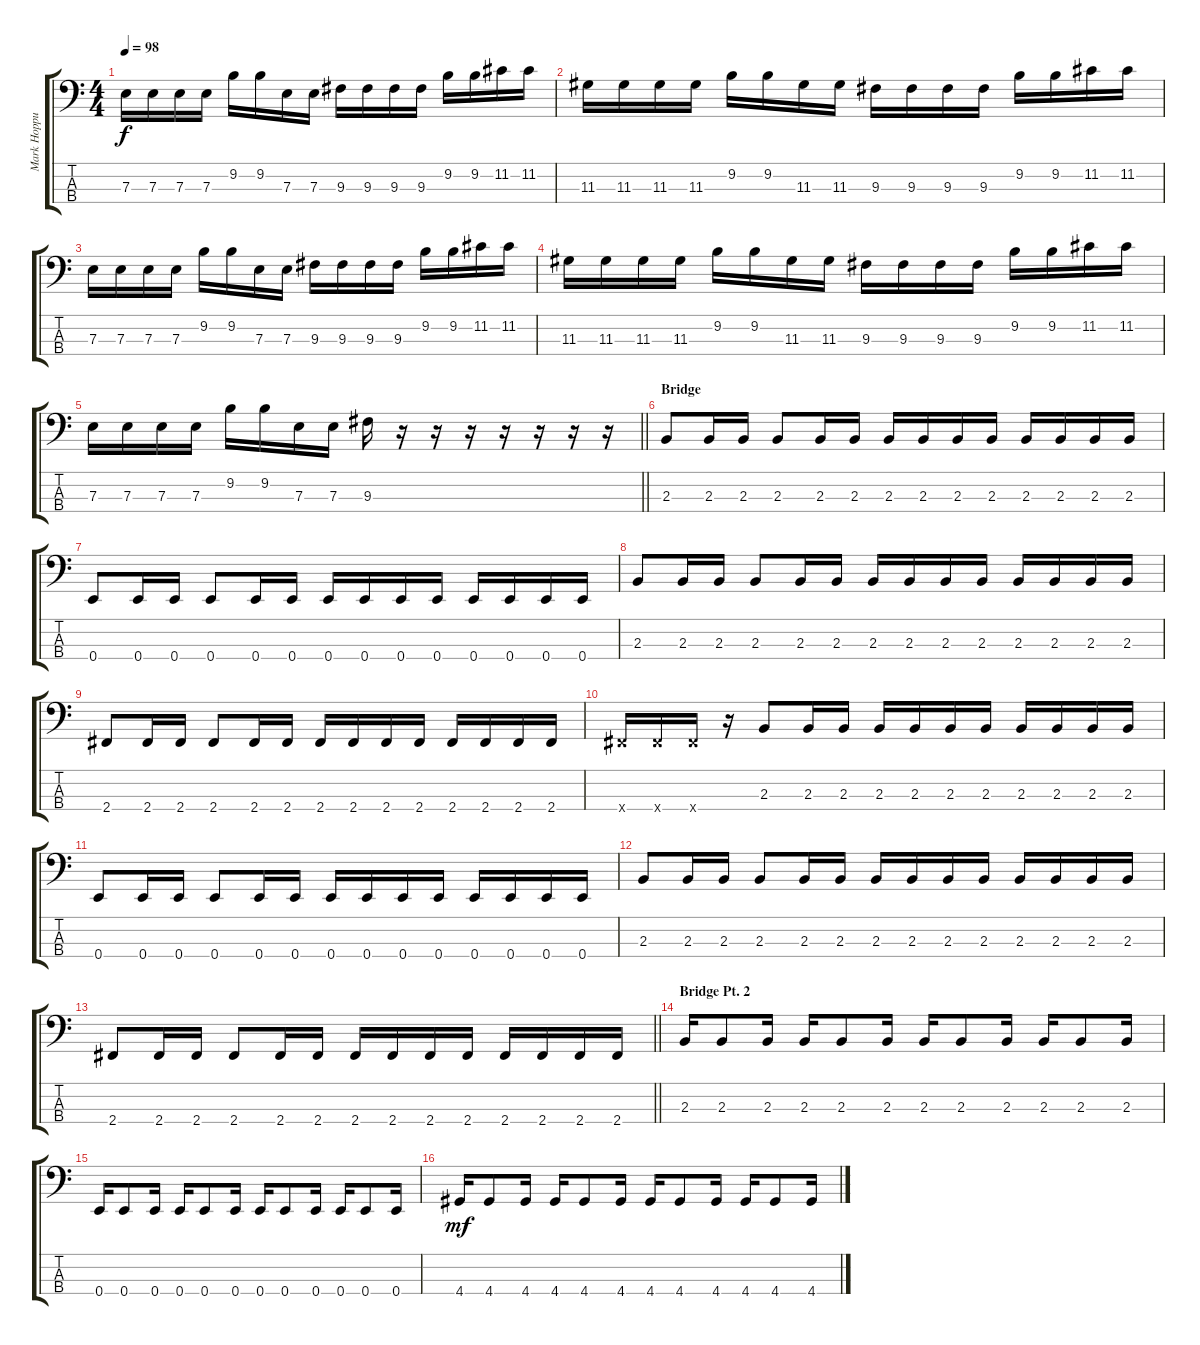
\track ("Mark Hoppus" "Mark Hoppu") {instrument electricbasspick}
\staff {score tabs}
\tuning (G2 D2 A1 E1) {hide}
\ts (4 4)
\tempo 98
\clef f4
\ks c
7.3.16{dy f} 7.3.16 7.3.16 7.3.16 9.2.16 9.2.16 7.3.16 7.3.16 9.3.16 9.3.16 9.3.16 9.3.16 9.2.16 9.2.16 11.2.16 11.2.16 |
11.3.16 11.3.16 11.3.16 11.3.16 9.2.16 9.2.16 11.3.16 11.3.16 9.3.16 9.3.16 9.3.16 9.3.16 9.2.16 9.2.16 11.2.16 11.2.16 |
7.3.16 7.3.16 7.3.16 7.3.16 9.2.16 9.2.16 7.3.16 7.3.16 9.3.16 9.3.16 9.3.16 9.3.16 9.2.16 9.2.16 11.2.16 11.2.16 |
11.3.16 11.3.16 11.3.16 11.3.16 9.2.16 9.2.16 11.3.16 11.3.16 9.3.16 9.3.16 9.3.16 9.3.16 9.2.16 9.2.16 11.2.16 11.2.16 |
\barLineRight lightlight
7.3.16 7.3.16 7.3.16 7.3.16 9.2.16 9.2.16 7.3.16 7.3.16 9.3.16 r.16 r.16 r.16 r.16 r.16 r.16 r.16 |
\section ("" "Bridge")
2.3.8 2.3.16 2.3.16 2.3.8 2.3.16 2.3.16 2.3.16 2.3.16 2.3.16 2.3.16 2.3.16 2.3.16 2.3.16 2.3.16 |
0.4.8 0.4.16 0.4.16 0.4.8 0.4.16 0.4.16 0.4.16 0.4.16 0.4.16 0.4.16 0.4.16 0.4.16 0.4.16 0.4.16 |
2.3.8 2.3.16 2.3.16 2.3.8 2.3.16 2.3.16 2.3.16 2.3.16 2.3.16 2.3.16 2.3.16 2.3.16 2.3.16 2.3.16 |
2.4.8 2.4.16 2.4.16 2.4.8 2.4.16 2.4.16 2.4.16 2.4.16 2.4.16 2.4.16 2.4.16 2.4.16 2.4.16 2.4.16 |
2.4{x}.16 2.4{x}.16 2.4{x}.16 r.16 2.3.8 2.3.16 2.3.16 2.3.16 2.3.16 2.3.16 2.3.16 2.3.16 2.3.16 2.3.16 2.3.16 |
0.4.8 0.4.16 0.4.16 0.4.8 0.4.16 0.4.16 0.4.16 0.4.16 0.4.16 0.4.16 0.4.16 0.4.16 0.4.16 0.4.16 |
2.3.8 2.3.16 2.3.16 2.3.8 2.3.16 2.3.16 2.3.16 2.3.16 2.3.16 2.3.16 2.3.16 2.3.16 2.3.16 2.3.16 |
\barLineRight lightlight
2.4.8 2.4.16 2.4.16 2.4.8 2.4.16 2.4.16 2.4.16 2.4.16 2.4.16 2.4.16 2.4.16 2.4.16 2.4.16 2.4.16 |
\section ("" "Bridge Pt. 2")
2.3.16 2.3.8 2.3.16 2.3.16 2.3.8 2.3.16 2.3.16 2.3.8 2.3.16 2.3.16 2.3.8 2.3.16 |
0.4.16 0.4.8 0.4.16 0.4.16 0.4.8 0.4.16 0.4.16 0.4.8 0.4.16 0.4.16 0.4.8 0.4.16 |
4.4.16{dy mf} 4.4.8 4.4.16 4.4.16 4.4.8 4.4.16 4.4.16 4.4.8 4.4.16 4.4.16 4.4.8 4.4.16
